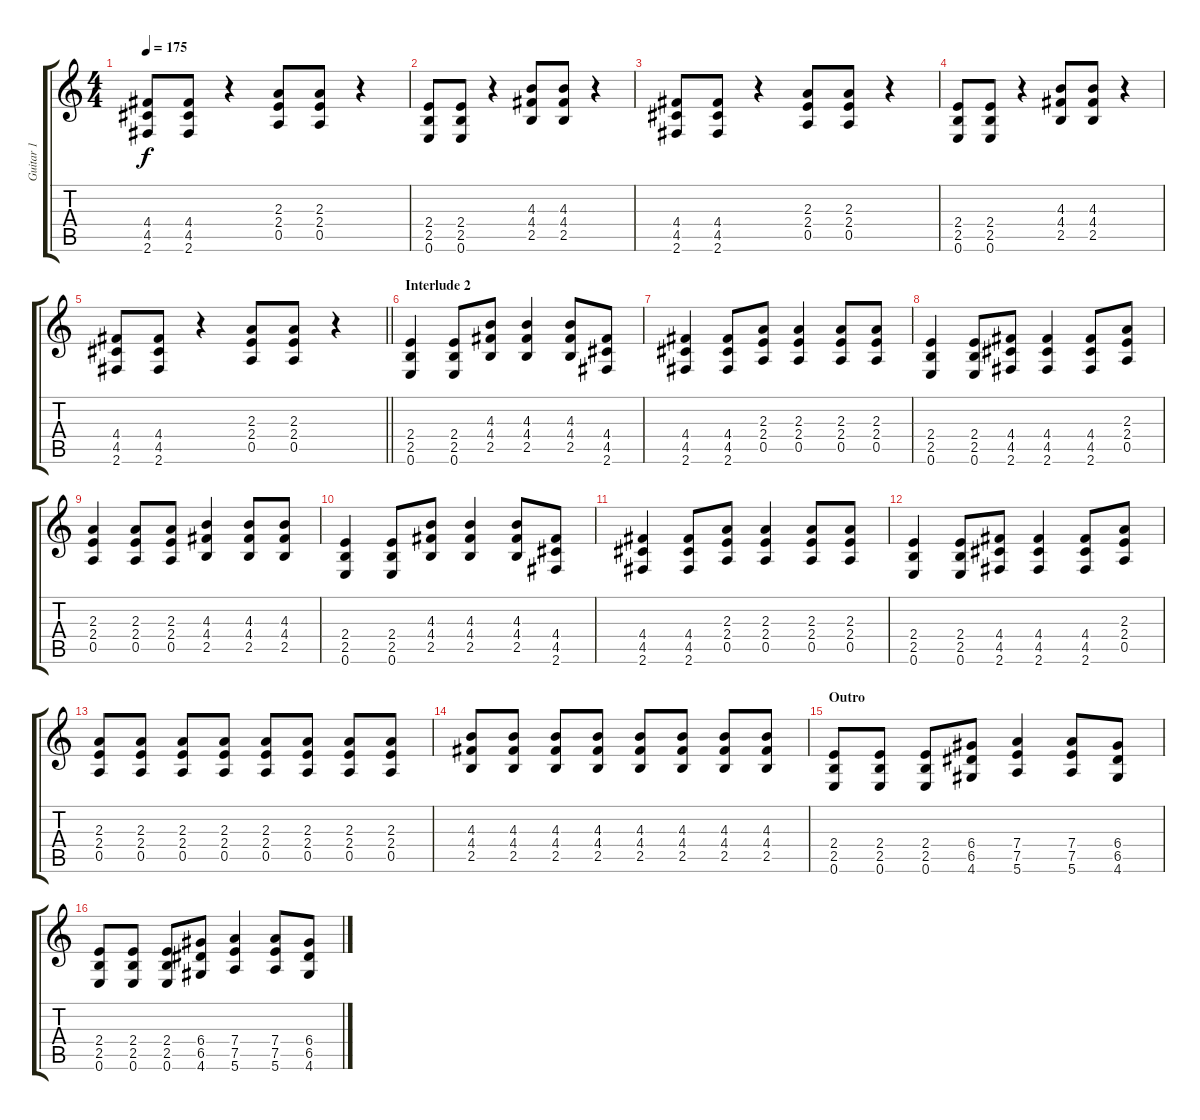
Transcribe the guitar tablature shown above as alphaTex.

\track ("Guitar 1" "Guitar 1") {instrument overdrivenguitar}
\staff {score tabs}
\tuning (E4 B3 G3 D3 A2 E2) {hide}
\ts (4 4)
\tempo 175
\clef g2
\ks c
(4.4 4.5 2.6).8{dy f} (4.4 4.5 2.6).8 r.4 (2.3 2.4 0.5).8 (2.3 2.4 0.5).8 r.4 |
(2.4 2.5 0.6).8{balance 0 instrument overdrivenguitar} (2.4 2.5 0.6).8 r.4 (4.3 4.4 2.5).8 (4.3 4.4 2.5).8 r.4 |
(4.4 4.5 2.6).8 (4.4 4.5 2.6).8 r.4 (2.3 2.4 0.5).8 (2.3 2.4 0.5).8 r.4 |
(2.4 2.5 0.6).8{balance 0 instrument overdrivenguitar} (2.4 2.5 0.6).8 r.4 (4.3 4.4 2.5).8 (4.3 4.4 2.5).8 r.4 |
\barLineRight lightlight
(4.4 4.5 2.6).8 (4.4 4.5 2.6).8 r.4 (2.3 2.4 0.5).8 (2.3 2.4 0.5).8 r.4 |
\section ("" "Interlude 2")
(2.4 2.5 0.6).4{volume 13 balance 5 instrument distortionguitar} (2.4 2.5 0.6).8 (4.3 4.4 2.5).8 (4.3 4.4 2.5).4 (4.3 4.4 2.5).8 (4.4 4.5 2.6).8 |
(4.4 4.5 2.6).4 (4.4 4.5 2.6).8 (2.3 2.4 0.5).8 (2.3 2.4 0.5).4 (2.3 2.4 0.5).8 (2.3 2.4 0.5).8 |
(2.4 2.5 0.6).4 (2.4 2.5 0.6).8 (4.4 4.5 2.6).8 (4.4 4.5 2.6).4 (4.4 4.5 2.6).8 (2.3 2.4 0.5).8 |
(2.3 2.4 0.5).4 (2.3 2.4 0.5).8 (2.3 2.4 0.5).8 (4.3 4.4 2.5).4 (4.3 4.4 2.5).8 (4.3 4.4 2.5).8 |
(2.4 2.5 0.6).4{volume 13 balance 5 instrument distortionguitar} (2.4 2.5 0.6).8 (4.3 4.4 2.5).8 (4.3 4.4 2.5).4 (4.3 4.4 2.5).8 (4.4 4.5 2.6).8 |
(4.4 4.5 2.6).4 (4.4 4.5 2.6).8 (2.3 2.4 0.5).8 (2.3 2.4 0.5).4 (2.3 2.4 0.5).8 (2.3 2.4 0.5).8 |
(2.4 2.5 0.6).4 (2.4 2.5 0.6).8 (4.4 4.5 2.6).8 (4.4 4.5 2.6).4 (4.4 4.5 2.6).8 (2.3 2.4 0.5).8 |
(2.3 2.4 0.5).8 (2.3 2.4 0.5).8 (2.3 2.4 0.5).8 (2.3 2.4 0.5).8 (2.3 2.4 0.5).8 (2.3 2.4 0.5).8 (2.3 2.4 0.5).8 (2.3 2.4 0.5).8 |
(4.3 4.4 2.5).8 (4.3 4.4 2.5).8 (4.3 4.4 2.5).8 (4.3 4.4 2.5).8 (4.3 4.4 2.5).8 (4.3 4.4 2.5).8 (4.3 4.4 2.5).8 (4.3 4.4 2.5).8 |
\section ("" "Outro")
(2.4 2.5 0.6).8 (2.4 2.5 0.6).8 (2.4 2.5 0.6).8 (6.4 6.5 4.6).8 (7.4 7.5 5.6).4 (7.4 7.5 5.6).8 (6.4 6.5 4.6).8 |
(2.4 2.5 0.6).8 (2.4 2.5 0.6).8 (2.4 2.5 0.6).8 (6.4 6.5 4.6).8 (7.4 7.5 5.6).4 (7.4 7.5 5.6).8 (6.4 6.5 4.6).8
